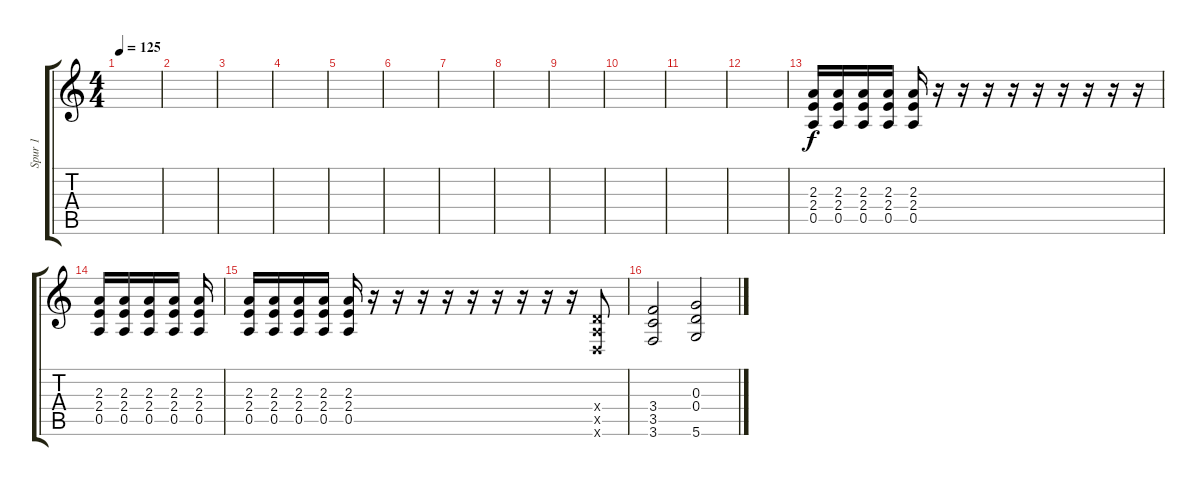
\track ("Spur 1" "Spur 1") {instrument distortionguitar}
\staff {score tabs}
\tuning (E4 B3 G3 D3 A2 D2) {hide}
\ts (4 4)
\tempo 125
\clef g2
\ks c
|
|
|
|
|
|
|
|
|
|
|
|
(2.3 2.4 0.5).16 (2.3 2.4 0.5).16 (2.3 2.4 0.5).16 (2.3 2.4 0.5).16 (2.3 2.4 0.5).16 r.16 r.16 r.16 r.16 r.16 r.16 r.16 r.16 r.16 |
(2.3 2.4 0.5).16 (2.3 2.4 0.5).16 (2.3 2.4 0.5).16 (2.3 2.4 0.5).16 (2.3 2.4 0.5).16 |
(2.3 2.4 0.5).16 (2.3 2.4 0.5).16 (2.3 2.4 0.5).16 (2.3 2.4 0.5).16 (2.3 2.4 0.5).16 r.16 r.16 r.16 r.16 r.16 r.16 r.16 r.16 r.16 (0.4{x} 0.5{x} 0.6{x}).8 |
(3.4 3.5 3.6).2 (0.3 0.4 5.6).2
